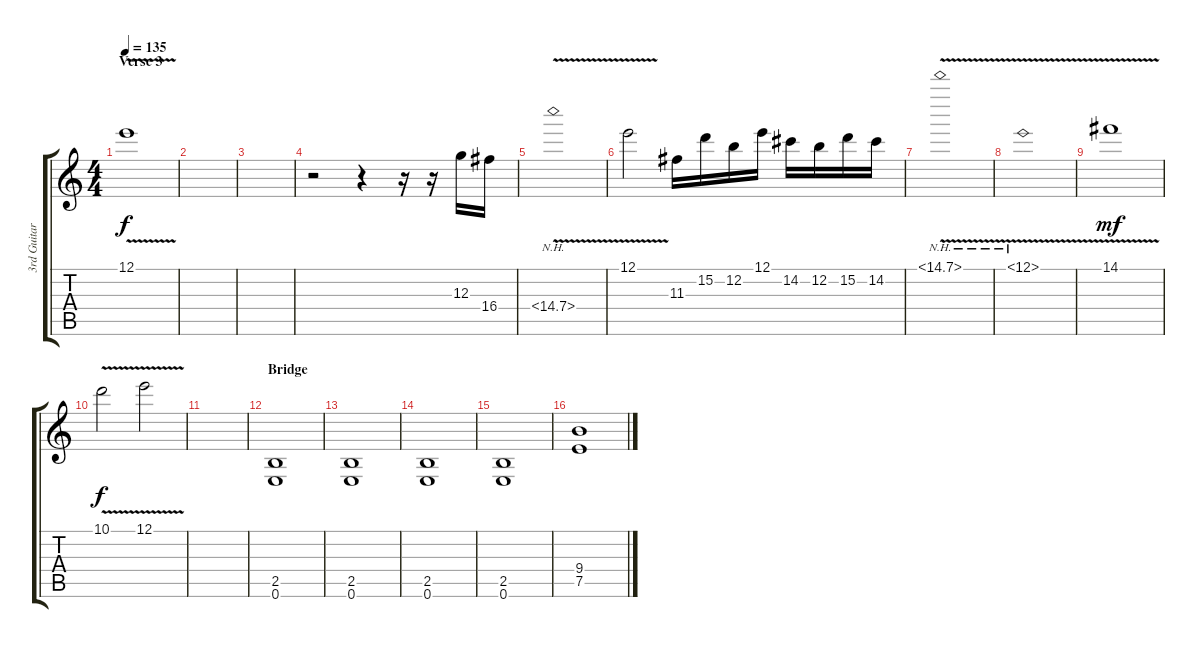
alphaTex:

\track ("3rd Guitar" "3rd Guitar") {instrument distortionguitar}
\staff {score tabs}
\tuning (E4 B3 G3 D3 A2 E2) {hide}
\ts (4 4)
\section ("" "Verse 3")
\tempo 135
\clef g2
\ks c
12.1{v}.1{dy f} |
|
|
r.2 r.4 r.16 r.16 12.3.16 16.4.16 |
14.4{nh v}.1 |
12.1{v}.2 11.3.16 15.2.16 12.2.16 12.1.16 14.2.16 12.2.16 15.2.16 14.2.16 |
14.1{nh v}.1 |
12.1{nh v}.1 |
14.1{v}.1{dy mf} |
10.1{v}.2{dy f} 12.1{v}.2 |
|
\section ("" "Bridge")
(2.5 0.6).1 |
(2.5 0.6).1 |
(2.5 0.6).1 |
(2.5 0.6).1 |
(9.4 7.5).1
